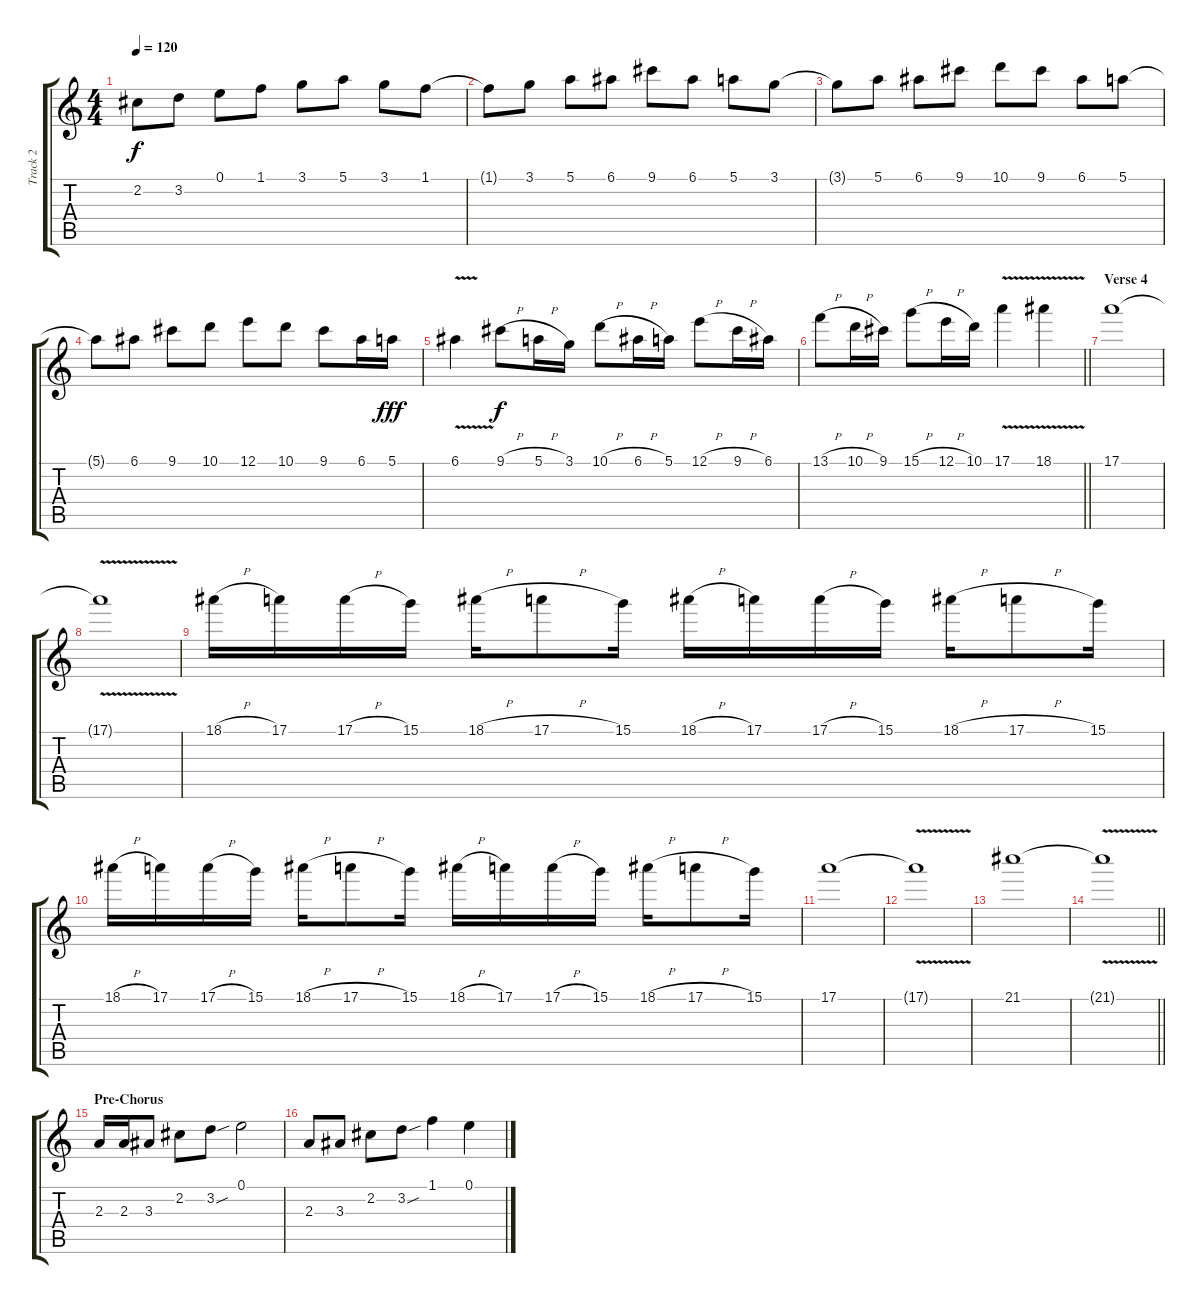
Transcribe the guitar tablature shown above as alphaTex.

\track ("Track 2" "Track 2") {instrument distortionguitar}
\staff {score tabs}
\tuning (E4 B3 G3 D3 A2 D2) {hide}
\ts (4 4)
\tempo 120
\clef g2
\ks c
2.2{t}.8{dy f} 3.2.8 0.1.8 1.1.8 3.1.8 5.1.8 3.1.8 1.1.8 |
1.1{t}.8 3.1.8 5.1.8 6.1.8 9.1.8 6.1.8 5.1.8 3.1.8 |
3.1{t}.8 5.1.8 6.1.8 9.1.8 10.1.8 9.1.8 6.1.8 5.1.8 |
5.1{t}.8 6.1.8 9.1.8 10.1.8 12.1.8 10.1.8 9.1.8 6.1.16 5.1.16{dy fff} |
6.1{v}.4 9.1{h}.8{dy f} 5.1{h}.16 3.1.16 10.1{h}.8 6.1{h}.16 5.1.16 12.1{h}.8 9.1{h}.16 6.1.16 |
\barLineRight lightlight
13.1{h}.8 10.1{h}.16 9.1.16 15.1{h}.8 12.1{h}.16 10.1.16 17.1{v}.4 18.1{v}.4 |
\section ("" "Verse 4")
17.1.1 |
17.1{v t}.1 |
18.1{h}.16 17.1.16 17.1{h}.16 15.1.16 18.1{h}.16 17.1{h}.8 15.1.16 18.1{h}.16 17.1.16 17.1{h}.16 15.1.16 18.1{h}.16 17.1{h}.8 15.1.16 |
18.1{h}.16 17.1.16 17.1{h}.16 15.1.16 18.1{h}.16 17.1{h}.8 15.1.16 18.1{h}.16 17.1.16 17.1{h}.16 15.1.16 18.1{h}.16 17.1{h}.8 15.1.16 |
17.1.1 |
17.1{v t}.1 |
21.1.1 |
\barLineRight lightlight
21.1{v t}.1 |
\section ("" "Pre-Chorus")
2.3.16 2.3.16 3.3.8 2.2.8 3.2{sou}.8 0.1.2 |
2.3.8 3.3.8 2.2.8 3.2{sou}.8 1.1.4 0.1.4
